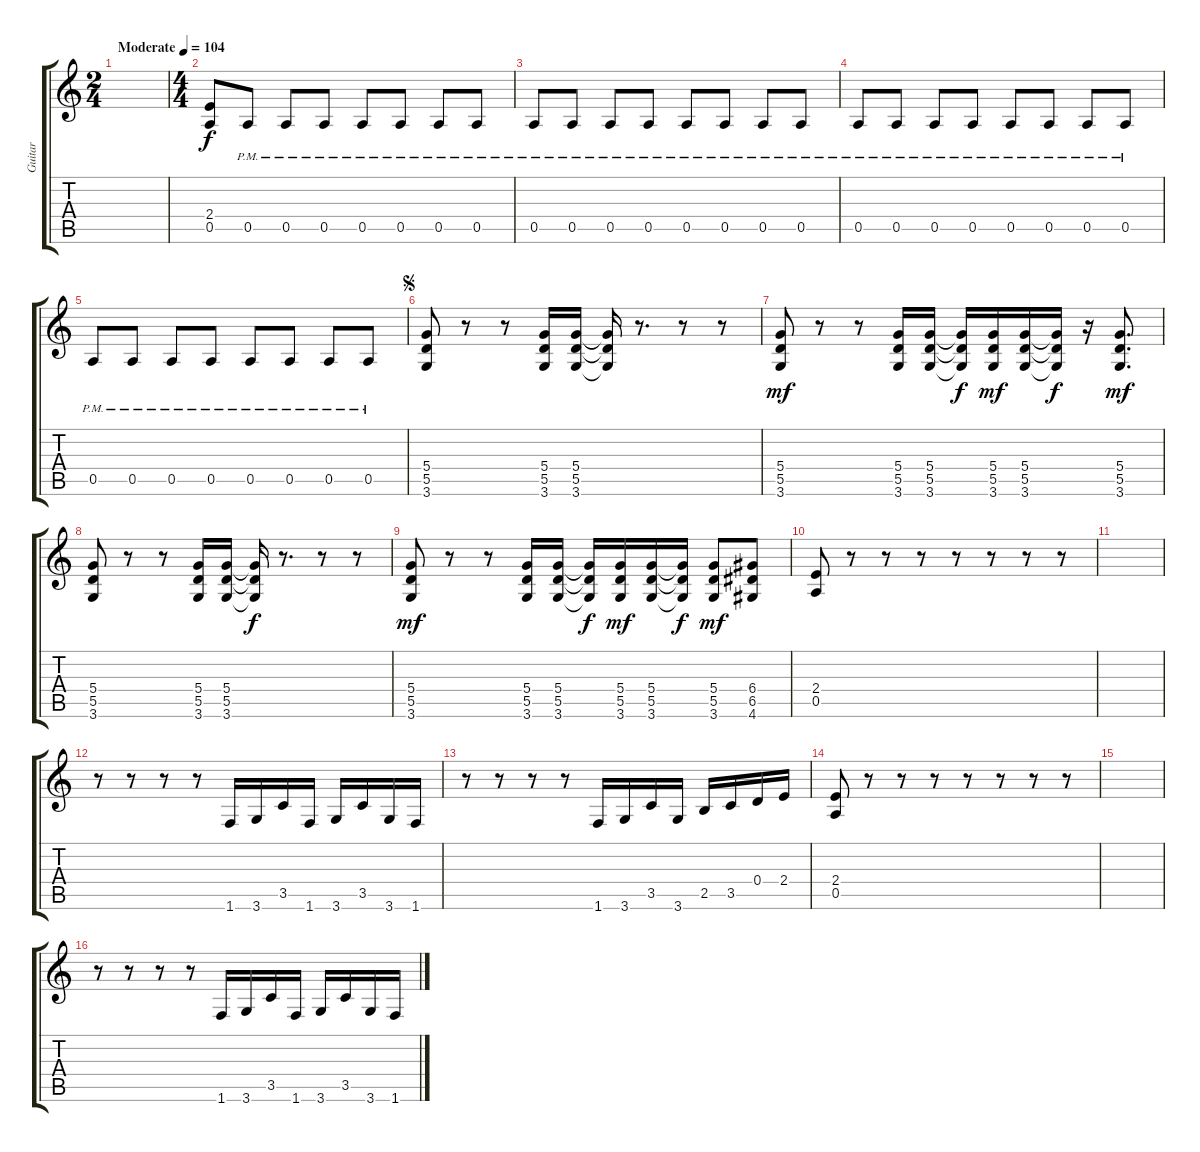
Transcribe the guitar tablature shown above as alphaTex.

\track ("Guitar" "Guitar") {instrument distortionguitar}
\staff {score tabs}
\tuning (E4 B3 G3 D3 A2 E2) {hide}
\ts (2 4)
\tempo (104 "Moderate")
\clef g2
\ks c
|
\ts (4 4)
(2.4 0.5).8 0.5{pm}.8 0.5{pm}.8 0.5{pm}.8 0.5{pm}.8 0.5{pm}.8 0.5{pm}.8 0.5{pm}.8 |
0.5{pm}.8 0.5{pm}.8 0.5{pm}.8 0.5{pm}.8 0.5{pm}.8 0.5{pm}.8 0.5{pm}.8 0.5{pm}.8 |
0.5{pm}.8 0.5{pm}.8 0.5{pm}.8 0.5{pm}.8 0.5{pm}.8 0.5{pm}.8 0.5{pm}.8 0.5{pm}.8 |
0.5{pm}.8 0.5{pm}.8 0.5{pm}.8 0.5{pm}.8 0.5{pm}.8 0.5{pm}.8 0.5{pm}.8 0.5{pm}.8 |
\jump segno
(5.4 5.5 3.6).8 r.8 r.8 (5.4 5.5 3.6).16 (5.4 5.5 3.6).16 (5.4{t} 5.5{t} 3.6{t}).16{dy f} r.8{d} r.8 r.8 |
(5.4 5.5 3.6).8{dy mf} r.8 r.8 (5.4 5.5 3.6).16 (5.4 5.5 3.6).16 (5.4{t} 5.5{t} 3.6{t}).16{dy f} (5.4 5.5 3.6).16{dy mf} (5.4 5.5 3.6).16 (5.4{t} 5.5{t} 3.6{t}).16{dy f} r.16 (5.4 5.5 3.6).8{d dy mf} |
(5.4 5.5 3.6).8 r.8 r.8 (5.4 5.5 3.6).16 (5.4 5.5 3.6).16 (5.4{t} 5.5{t} 3.6{t}).16{dy f} r.8{d} r.8 r.8 |
(5.4 5.5 3.6).8{dy mf} r.8 r.8 (5.4 5.5 3.6).16 (5.4 5.5 3.6).16 (5.4{t} 5.5{t} 3.6{t}).16{dy f} (5.4 5.5 3.6).16{dy mf} (5.4 5.5 3.6).16 (5.4{t} 5.5{t} 3.6{t}).16{dy f} (5.4 5.5 3.6).8{dy mf} (6.4 6.5 4.6).8 |
(2.4 0.5).8 r.8 r.8 r.8 r.8 r.8 r.8 r.8 |
|
r.8 r.8 r.8 r.8 1.6.16 3.6.16 3.5.16 1.6.16 3.6.16 3.5.16 3.6.16 1.6.16 |
r.8 r.8 r.8 r.8 1.6.16 3.6.16 3.5.16 3.6.16 2.5.16 3.5.16 0.4.16 2.4.16 |
(2.4 0.5).8 r.8 r.8 r.8 r.8 r.8 r.8 r.8 |
|
r.8 r.8 r.8 r.8 1.6.16 3.6.16 3.5.16 1.6.16 3.6.16 3.5.16 3.6.16 1.6.16
